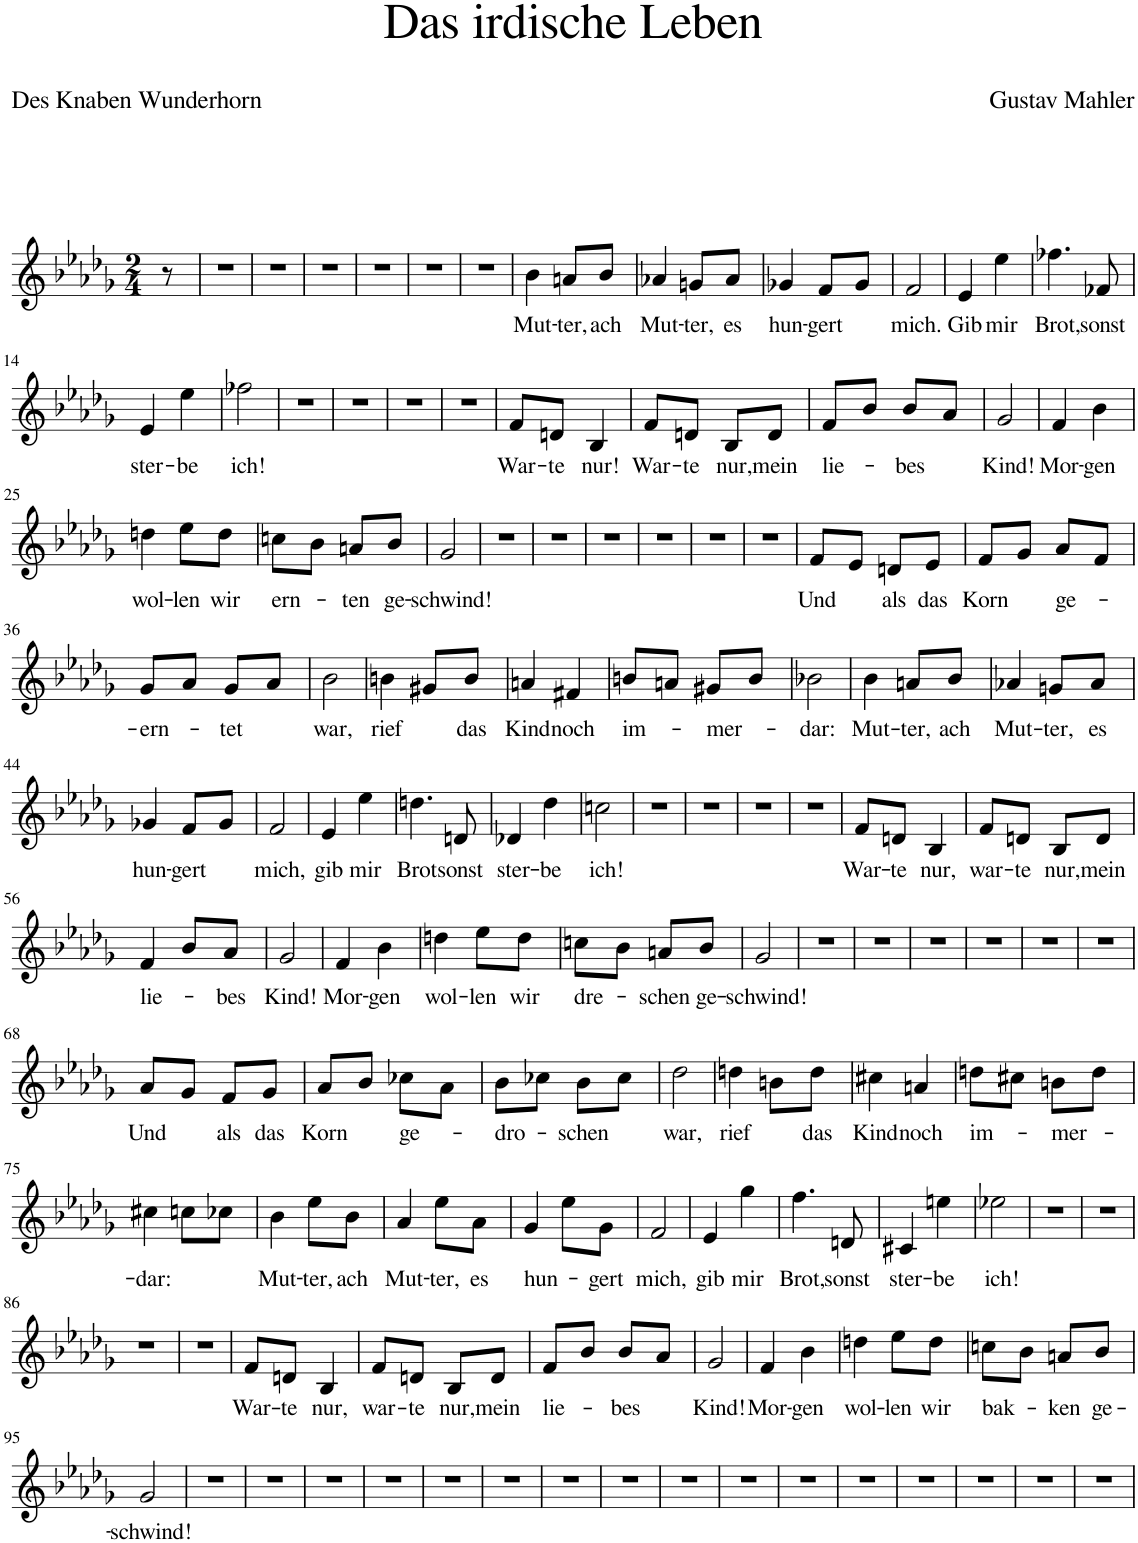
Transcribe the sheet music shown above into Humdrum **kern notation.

**kern	**text
*part1	*part1
*staff1	*staff1
*I"Piano	*
*I'Pno	*
*clefG2	*
*k[b-e-a-d-g-]	*
*M2/4	*
=1	=1
8r	.
=2	=2
2r	.
=3	=3
2r	.
=4	=4
2r	.
=5	=5
2r	.
=6	=6
2r	.
=7	=7
2r	.
=8	=8
!	!LO:LY:b
4b-\	Mut-
!	!LO:LY:b
8an/L	-ter,
!	!LO:LY:b
8b-/J	ach
=9	=9
!	!LO:LY:b
4a-X/	Mut-
!	!LO:LY:b
8gn/L	-ter,
!	!LO:LY:b
8a-/J	es
=10	=10
!	!LO:LY:b
4g-X/	hun-
!	!LO:LY:b
8f/L	-gert
8g-/J	.
=11	=11
!	!LO:LY:b
2f/	mich.
=12	=12
!	!LO:LY:b
4e-/	Gib
!	!LO:LY:b
4ee-\	mir
=13	=13
!	!LO:LY:b
4.ff-X\	Brot,
!	!LO:LY:b
8f-X/	sonst
!!LO:LB:g=z
=14	=14
!	!LO:LY:b
4e-/	ster-
!	!LO:LY:b
4ee-\	-be
=15	=15
!	!LO:LY:b
2ff-X\	ich!
=16	=16
2r	.
=17	=17
2r	.
=18	=18
2r	.
=19	=19
2r	.
=20	=20
!	!LO:LY:b
8f/L	War-
!	!LO:LY:b
8dn/J	-te
!	!LO:LY:b
4B-/	nur!
=21	=21
!	!LO:LY:b
8f/L	War-
!	!LO:LY:b
8dn/J	-te
!	!LO:LY:b
8B-/L	nur,
!	!LO:LY:b
8d/J	mein
=22	=22
!	!LO:LY:b
8f/L	lie-
8b-/J	.
!	!LO:LY:b
8b-/L	-bes
8a-/J	.
=23	=23
!	!LO:LY:b
2g-/	Kind!
=24	=24
!	!LO:LY:b
4f/	Mor-
!	!LO:LY:b
4b-\	-gen
!!LO:LB:g=z
=25	=25
!	!LO:LY:b
4ddn\	wol-
!	!LO:LY:b
8ee-\L	-len
!	!LO:LY:b
8dd\J	wir
=26	=26
!	!LO:LY:b
8ccn\L	ern-
8b-\J	.
!	!LO:LY:b
8an/L	-ten
!	!LO:LY:b
8b-/J	ge-
=27	=27
!	!LO:LY:b
2g-/	-schwind!
=28	=28
2r	.
=29	=29
2r	.
=30	=30
2r	.
=31	=31
2r	.
=32	=32
2r	.
=33	=33
2r	.
=34	=34
!	!LO:LY:b
8f/L	Und
8e-/J	.
!	!LO:LY:b
8dn/L	als
!	!LO:LY:b
8e-/J	das
=35	=35
!	!LO:LY:b
8f/L	Korn
8g-/J	.
!	!LO:LY:b
8a-/L	ge-
8f/J	.
!!LO:LB:g=z
=36	=36
!	!LO:LY:b
8g-/L	-ern-
8a-/J	.
!	!LO:LY:b
8g-/L	-tet
8a-/J	.
=37	=37
!	!LO:LY:b
2b-\	war,
=38	=38
!	!LO:LY:b
4bn\	rief
8g#X/L	.
!	!LO:LY:b
8b/J	das
=39	=39
!	!LO:LY:b
4an/	Kind
!	!LO:LY:b
4f#X/	noch
=40	=40
!	!LO:LY:b
8bn/L	im-
8an/J	.
!	!LO:LY:b
8g#X/L	-mer-
8b/J	.
=41	=41
!	!LO:LY:b
2b-X\	-dar:
=42	=42
!	!LO:LY:b
4b-\	Mut-
!	!LO:LY:b
8an/L	-ter,
!	!LO:LY:b
8b-/J	ach
=43	=43
!	!LO:LY:b
4a-X/	Mut-
!	!LO:LY:b
8gn/L	-ter,
!	!LO:LY:b
8a-/J	es
!!LO:LB:g=z
=44	=44
!	!LO:LY:b
4g-X/	hun-
!	!LO:LY:b
8f/L	-gert
8g-/J	.
=45	=45
!	!LO:LY:b
2f/	mich,
=46	=46
!	!LO:LY:b
4e-/	gib
!	!LO:LY:b
4ee-\	mir
=47	=47
!	!LO:LY:b
4.ddn\	Brot
!	!LO:LY:b
8dn/	sonst
=48	=48
!	!LO:LY:b
4d-X/	ster-
!	!LO:LY:b
4dd-\	-be
=49	=49
!	!LO:LY:b
2ccn\	ich!
=50	=50
2r	.
=51	=51
2r	.
=52	=52
2r	.
=53	=53
2r	.
=54	=54
!	!LO:LY:b
8f/L	War-
!	!LO:LY:b
8dn/J	-te
!	!LO:LY:b
4B-/	nur,
=55	=55
!	!LO:LY:b
8f/L	war-
!	!LO:LY:b
8dn/J	-te
!	!LO:LY:b
8B-/L	nur,
!	!LO:LY:b
8d/J	mein
!!LO:LB:g=z
=56	=56
!	!LO:LY:b
4f/	lie-
8b-/L	.
!	!LO:LY:b
8a-/J	-bes
=57	=57
!	!LO:LY:b
2g-/	Kind!
=58	=58
!	!LO:LY:b
4f/	Mor-
!	!LO:LY:b
4b-\	-gen
=59	=59
!	!LO:LY:b
4ddn\	wol-
!	!LO:LY:b
8ee-\L	-len
!	!LO:LY:b
8dd\J	wir
=60	=60
!	!LO:LY:b
8ccn\L	dre-
8b-\J	.
!	!LO:LY:b
8an/L	-schen
!	!LO:LY:b
8b-/J	ge-
=61	=61
!	!LO:LY:b
2g-/	-schwind!
=62	=62
2r	.
=63	=63
2r	.
=64	=64
2r	.
=65	=65
2r	.
=66	=66
2r	.
=67	=67
2r	.
!!LO:LB:g=z
=68	=68
!	!LO:LY:b
8a-/L	Und
8g-/J	.
!	!LO:LY:b
8f/L	als
!	!LO:LY:b
8g-/J	das
=69	=69
!	!LO:LY:b
8a-/L	Korn
8b-/J	.
!	!LO:LY:b
8cc-X\L	ge-
8a-\J	.
=70	=70
!	!LO:LY:b
8b-\L	-dro-
8cc-X\J	.
!	!LO:LY:b
8b-\L	-schen
8cc-\J	.
=71	=71
!	!LO:LY:b
2dd-\	war,
=72	=72
!	!LO:LY:b
4ddn\	rief
8bn\L	.
!	!LO:LY:b
8dd\J	das
=73	=73
!	!LO:LY:b
4cc#X\	Kind
!	!LO:LY:b
4an/	noch
=74	=74
!	!LO:LY:b
8ddn\L	im-
8cc#X\J	.
!	!LO:LY:b
8bn\L	-mer-
8dd\J	.
!!LO:LB:g=z
=75	=75
!	!LO:LY:b
4cc#X\	-dar:
8ccn\L	.
8cc-X\J	.
=76	=76
!	!LO:LY:b
4b-\	Mut-
!	!LO:LY:b
8ee-\L	-ter,
!	!LO:LY:b
8b-\J	ach
=77	=77
!	!LO:LY:b
4a-/	Mut-
!	!LO:LY:b
8ee-\L	-ter,
!	!LO:LY:b
8a-\J	es
=78	=78
!	!LO:LY:b
4g-/	hun-
8ee-\L	.
!	!LO:LY:b
8g-\J	-gert
=79	=79
!	!LO:LY:b
2f/	mich,
=80	=80
!	!LO:LY:b
4e-/	gib
!	!LO:LY:b
4gg-\	mir
=81	=81
!	!LO:LY:b
4.ff\	Brot,
!	!LO:LY:b
8dn/	sonst
=82	=82
!	!LO:LY:b
4c#X/	ster-
!	!LO:LY:b
4een\	-be
=83	=83
!	!LO:LY:b
2ee-X\	ich!
=84	=84
2r	.
=85	=85
2r	.
!!LO:LB:g=z
=86	=86
2r	.
=87	=87
2r	.
=88	=88
!	!LO:LY:b
8f/L	War-
!	!LO:LY:b
8dn/J	-te
!	!LO:LY:b
4B-/	nur,
=89	=89
!	!LO:LY:b
8f/L	war-
!	!LO:LY:b
8dn/J	-te
!	!LO:LY:b
8B-/L	nur,
!	!LO:LY:b
8d/J	mein
=90	=90
!	!LO:LY:b
8f/L	lie-
8b-/J	.
!	!LO:LY:b
8b-/L	-bes
8a-/J	.
=91	=91
!	!LO:LY:b
2g-/	Kind!
=92	=92
!	!LO:LY:b
4f/	Mor-
!	!LO:LY:b
4b-\	-gen
=93	=93
!	!LO:LY:b
4ddn\	wol-
!	!LO:LY:b
8ee-\L	-len
!	!LO:LY:b
8dd\J	wir
=94	=94
!	!LO:LY:b
8ccn\L	bak-
8b-\J	.
!	!LO:LY:b
8an/L	-ken
!	!LO:LY:b
8b-/J	ge-
!!LO:LB:g=z
=95	=95
!	!LO:LY:b
2g-/	-schwind!
=96	=96
2r	.
=97	=97
2r	.
=98	=98
2r	.
=99	=99
2r	.
=100	=100
2r	.
=101	=101
2r	.
=102	=102
2r	.
=103	=103
2r	.
=104	=104
2r	.
=105	=105
2r	.
=106	=106
2r	.
=107	=107
2r	.
=108	=108
2r	.
=109	=109
2r	.
=110	=110
2r	.
=111	=111
2r	.
=	=
*-	*-
